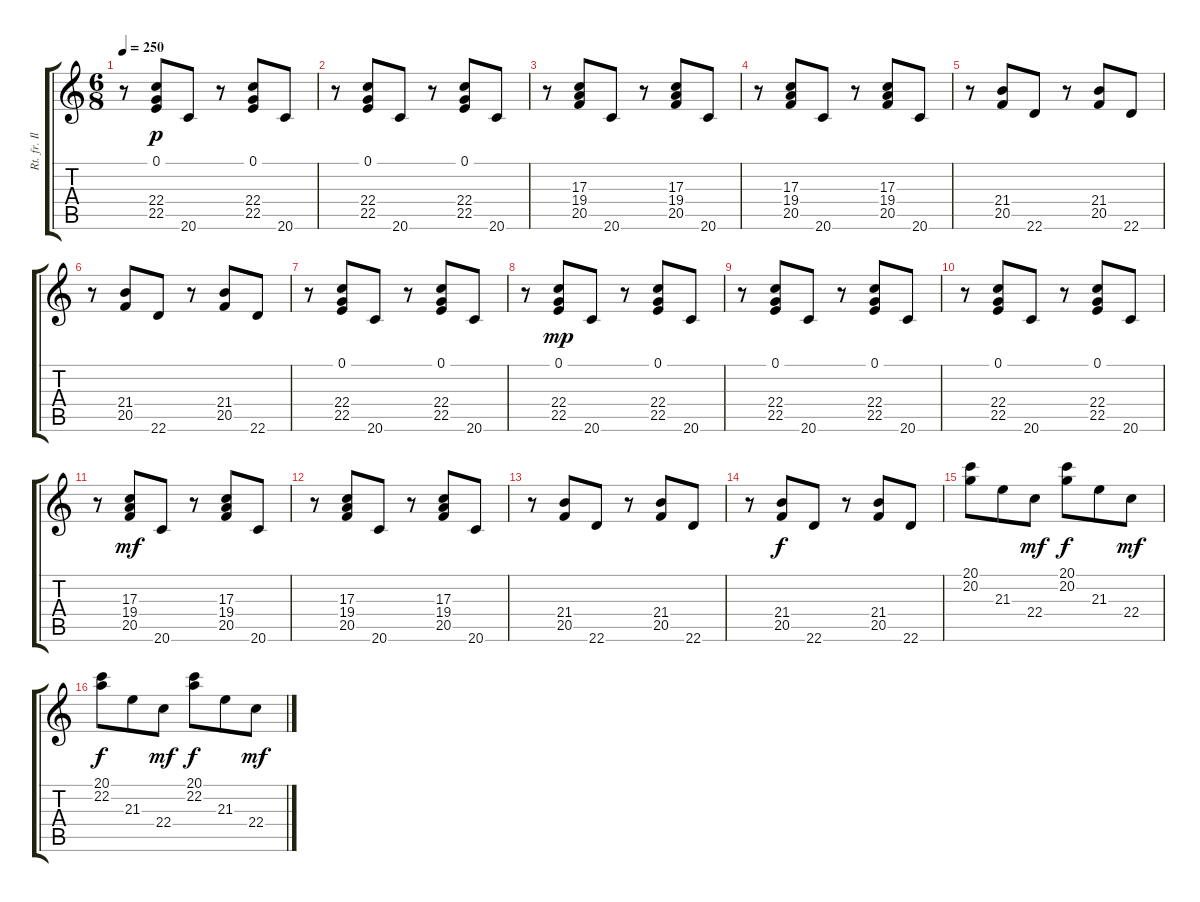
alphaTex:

\track ("Rt. fr. Il Barbiere di Siviglia" "Rt. fr. Il") {instrument acousticgrandpiano}
\staff {score tabs}
\tuning (E4 B3 G3 D3 A2 E2) {hide}
\ts (6 8)
\tempo 250
\clef g2
\ks c
r.8{dy p} (0.1 22.4 22.5).8 20.6.8 r.8 (0.1 22.4 22.5).8 20.6.8 |
r.8 (0.1 22.4 22.5).8 20.6.8 r.8 (0.1 22.4 22.5).8 20.6.8 |
r.8 (17.3 19.4 20.5).8 20.6.8 r.8 (17.3 19.4 20.5).8 20.6.8 |
r.8 (17.3 19.4 20.5).8 20.6.8 r.8 (17.3 19.4 20.5).8 20.6.8 |
r.8 (21.4 20.5).8 22.6.8 r.8 (21.4 20.5).8 22.6.8 |
r.8 (21.4 20.5).8 22.6.8 r.8 (21.4 20.5).8 22.6.8 |
r.8 (0.1 22.4 22.5).8 20.6.8 r.8 (0.1 22.4 22.5).8 20.6.8 |
r.8 (0.1 22.4 22.5).8{dy mp} 20.6.8 r.8 (0.1 22.4 22.5).8 20.6.8 |
r.8 (0.1 22.4 22.5).8 20.6.8 r.8 (0.1 22.4 22.5).8 20.6.8 |
r.8 (0.1 22.4 22.5).8 20.6.8 r.8 (0.1 22.4 22.5).8 20.6.8 |
r.8 (17.3 19.4 20.5).8{dy mf} 20.6.8 r.8 (17.3 19.4 20.5).8 20.6.8 |
r.8 (17.3 19.4 20.5).8 20.6.8 r.8 (17.3 19.4 20.5).8 20.6.8 |
r.8 (21.4 20.5).8 22.6.8 r.8 (21.4 20.5).8 22.6.8 |
r.8 (21.4 20.5).8{dy f} 22.6.8 r.8 (21.4 20.5).8 22.6.8 |
(20.1 20.2).8 21.3.8 22.4.8{dy mf} (20.1 20.2).8{dy f} 21.3.8 22.4.8{dy mf} |
(20.1 22.2).8{dy f} 21.3.8 22.4.8{dy mf} (20.1 22.2).8{dy f} 21.3.8 22.4.8{dy mf}
